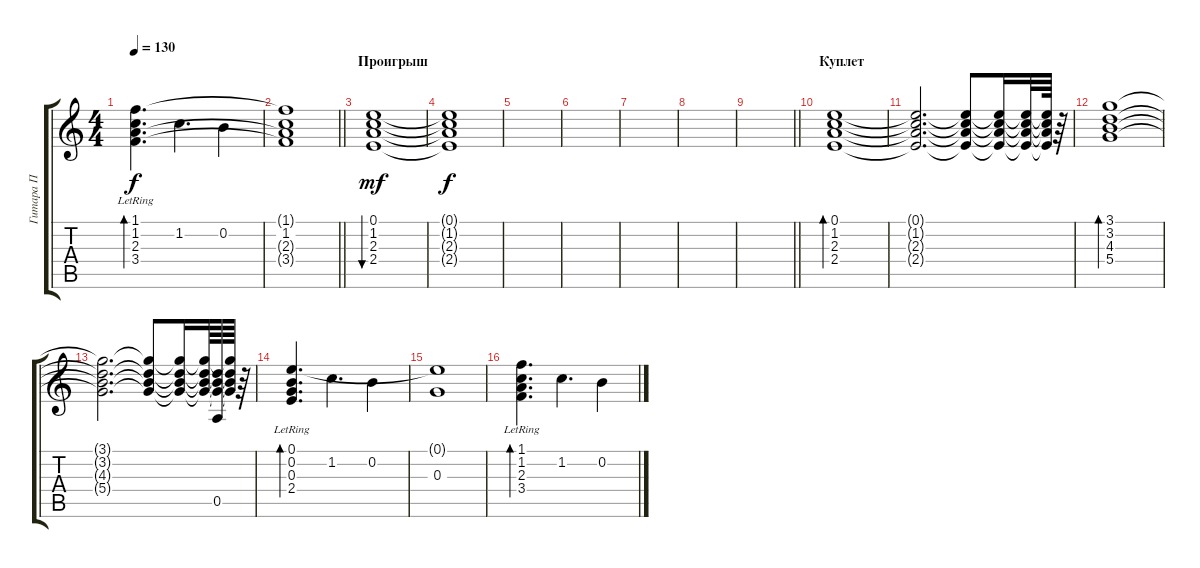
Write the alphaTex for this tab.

\track ("Гитара П" "Гитара П") {instrument distortionguitar}
\staff {score tabs}
\tuning (E4 B3 G3 D3 A2 E2) {hide}
\ts (4 4)
\tempo 130
\clef g2
\ks c
(1.1{lr} 1.2{lr} 2.3{lr} 3.4{lr}).4{d bd 120 dy f} 1.2.4{d} 0.2.4 |
\barLineRight lightlight
(1.1{t} 1.2 2.3{t} 3.4{t}).1 |
\section ("" "Проигрыш")
(0.1 1.2 2.3 2.4).1{bu 240 dy mf volume 0} |
(0.1{t} 1.2{t} 2.3{t} 2.4{t}).1{dy f} |
|
|
|
|
\barLineRight lightlight
|
\section ("" "Куплет")
(0.1 1.2 2.3 2.4).1{bd 120 volume 6} |
(0.1{t} 1.2{t} 2.3{t} 2.4{t}).2{d} (0.1{t} 1.2{t} 2.3{t} 2.4{t}).8 (0.1{t} 1.2{t} 2.3{t} 2.4{t}).16 (0.1{t} 1.2{t} 2.3{t} 2.4{t}).32 (0.1{t} 1.2{t} 2.3{t} 2.4{t}).64 r.64{volume 11} |
(3.1 3.2 4.3 5.4).1{bd 120 volume 6} |
(3.1{t} 3.2{t} 4.3{t} 5.4{t}).2{d} (3.1{t} 3.2{t} 4.3{t} 5.4{t}).8 (3.1{t} 3.2{t} 4.3{t} 5.4{t}).16 (3.1{t} 3.2{t} 4.3{t} 5.4{t}).64 (3.2{t} 4.3{t} 5.4{t} 0.5).64 (3.1{t} 3.2{t} 4.3{t} 5.4{t}).64 r.64{volume 11} |
(0.1{lr} 0.2{lr} 0.3{lr} 2.4{lr}).4{d bd 120} 1.2.4{d} 0.2.4 |
(0.1{t} 0.3).1 |
(1.1{lr} 1.2{lr} 2.3{lr} 3.4{lr}).4{d bd 120} 1.2.4{d} 0.2.4
